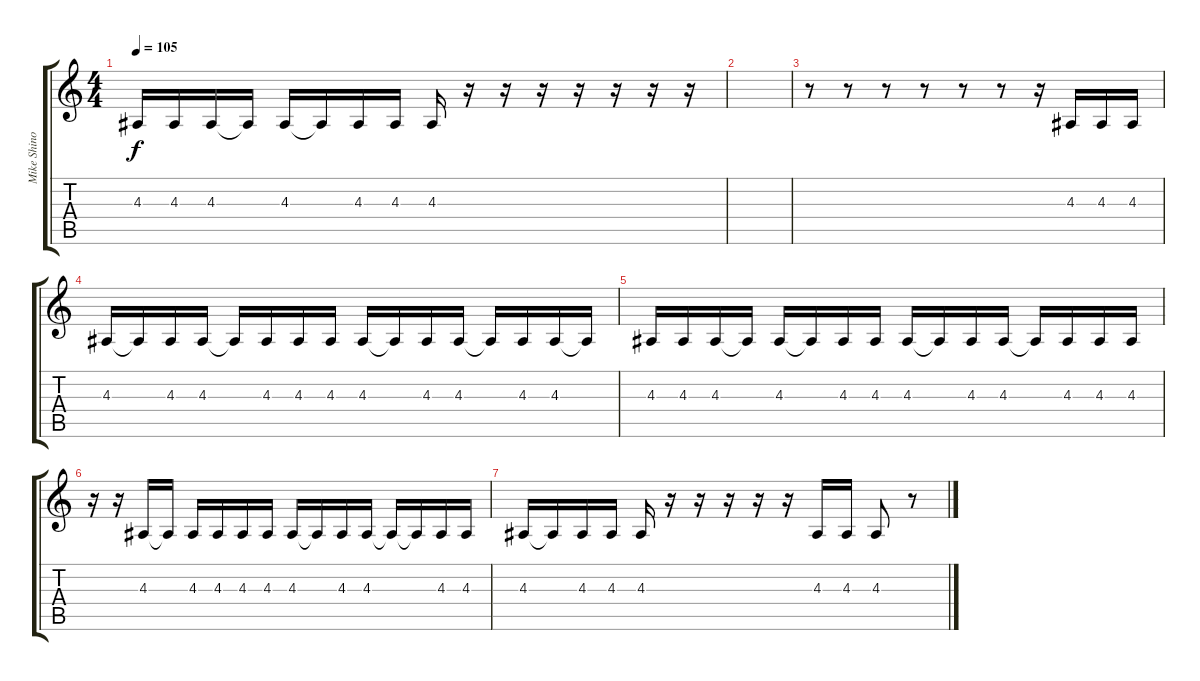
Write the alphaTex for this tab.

\track ("Mike Shinoda (Vocals)" "Mike Shino") {instrument electricgrandpiano}
\staff {score tabs}
\tuning (Eb4 Bb3 Gb3 Db3 Ab2 Eb2) {hide}
\ts (4 4)
\tempo 105
\clef g2
\ks c
4.3.16{dy f} 4.3.16 4.3.16 4.3{t}.16 4.3.16 4.3{t}.16 4.3.16 4.3.16 4.3.16 r.16 r.16 r.16 r.16 r.16 r.16 r.16 |
|
r.8 r.8 r.8 r.8 r.8 r.8 r.16 4.3.16 4.3.16 4.3.16 |
4.3.16 4.3{t}.16 4.3.16 4.3.16 4.3{t}.16 4.3.16 4.3.16 4.3.16 4.3.16 4.3{t}.16 4.3.16 4.3.16 4.3{t}.16 4.3.16 4.3.16 4.3{t}.16 |
4.3.16 4.3.16 4.3.16 4.3{t}.16 4.3.16 4.3{t}.16 4.3.16 4.3.16 4.3.16 4.3{t}.16 4.3.16 4.3.16 4.3{t}.16 4.3.16 4.3.16 4.3.16 |
r.16 r.16 4.3.16 4.3{t}.16 4.3.16 4.3.16 4.3.16 4.3.16 4.3.16 4.3{t}.16 4.3.16 4.3.16 4.3{t}.16 4.3{t}.16 4.3.16 4.3.16 |
4.3.16 4.3{t}.16 4.3.16 4.3.16 4.3.16 r.16 r.16 r.16 r.16 r.16 4.3.16 4.3.16 4.3.8 r.8
